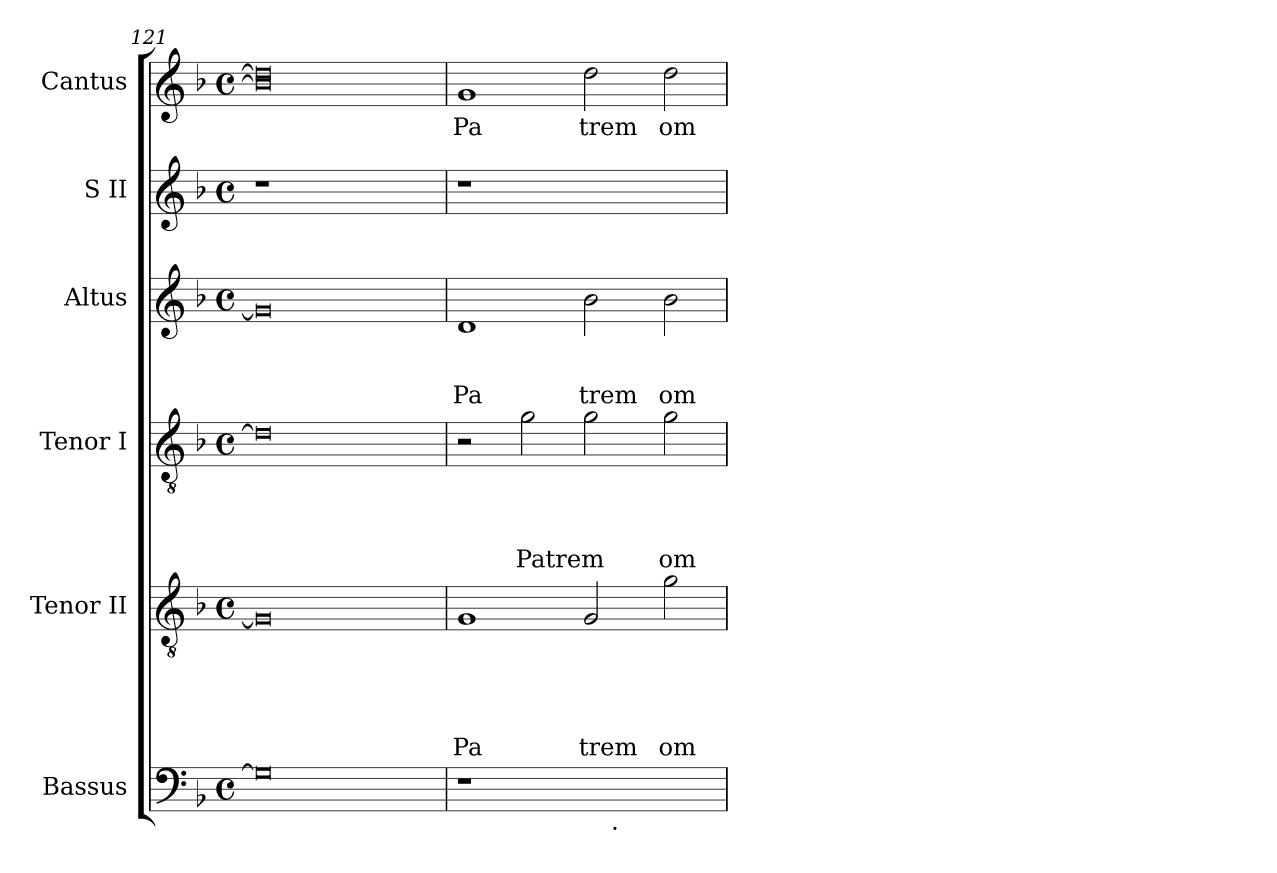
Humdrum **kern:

**kern	**text	**kern	**text	**text	**text	**text	**text	**kern	**text	**text	**text	**text	**kern	**text	**text	**text	**kern	**kern	**text
*part6	*part6	*part5	*part5	*part5	*part5	*part5	*part5	*part4	*part4	*part4	*part4	*part4	*part3	*part3	*part3	*part3	*part2	*part1	*part1
*staff6	*staff6	*staff5	*staff5	*staff5	*staff5	*staff5	*staff5	*staff4	*staff4	*staff4	*staff4	*staff4	*staff3	*staff3	*staff3	*staff3	*staff2	*staff1	*staff1
*I"Bassus	*	*I"Tenor II	*	*	*	*	*	*I"Tenor I	*	*	*	*	*I"Altus	*	*	*	*I"S II	*I"Cantus	*
*I'B	*	*I'T II	*	*	*	*	*	*I'T I	*	*	*	*	*I'A	*	*	*	*	*	*
*clefF4	*	*clefGv2	*	*	*	*	*	*clefGv2	*	*	*	*	*clefG2	*	*	*	*clefG2	*clefG2	*
*k[b-]	*	*k[b-]	*	*	*	*	*	*k[b-]	*	*	*	*	*k[b-]	*	*	*	*k[b-]	*k[b-]	*
*F:	*	*F:	*	*	*	*	*	*F:	*	*	*	*	*F:	*	*	*	*F:	*F:	*
*M4/4	*	*M4/4	*	*	*	*	*	*M4/4	*	*	*	*	*M4/4	*	*	*	*M4/4	*M4/4	*
*met(c)	*	*met(c)	*	*	*	*	*	*met(c)	*	*	*	*	*met(c)	*	*	*	*met(c)	*met(c)	*
=121	=121	=121	=121	=121	=121	=121	=121	=121	=121	=121	=121	=121	=121	=121	=121	=121	=121	=121	=121
0G]	.	0G]	.	.	.	.	.	0d]	.	.	.	.	0g]	.	.	.	1r	0b] 0dd]	.
.	.	.	.	.	.	.	.	.	.	.	.	.	.	.	.	.	1ryy	.	.
!!LO:LB:g=z
=122!	=122!	=122!	=122!	=122!	=122!	=122!	=122!	=122!	=122!	=122!	=122!	=122!	=122!	=122!	=122!	=122!	=122!	=122!	=122!
!	!	!	!	!	!	!	!LO:LY:b	!	!	!	!	!	!	!	!	!LO:LY:b	!	!	!LO:LY:b
1r	.	1G	.	.	.	.	Pa	2r	.	.	.	.	1d	.	.	Pa	1r	1g	Pa
!	!	!	!	!	!	!	!	!	!	!	!	!LO:LY:b	!	!	!	!	!	!	!
.	.	.	.	.	.	.	.	2g\	.	.	.	Patrem	.	.	.	.	.	.	.
!	!	!	!	!	!	!	!LO:LY:b	!	!	!	!	!	!	!	!	!LO:LY:b	!	!	!LO:LY:b
8ryy	.	2G/	.	.	.	.	trem	2g\	.	.	.	.	2b-\	.	.	trem	1ryy	2dd\	trem
!LO:TX:b:t=.	!	!	!	!	!	!	!	!	!	!	!	!	!	!	!	!	!	!	!
2..ryy	.	.	.	.	.	.	.	.	.	.	.	.	.	.	.	.	.	.	.
!	!	!	!	!	!	!	!LO:LY:b	!	!	!	!	!LO:LY:b	!	!	!	!LO:LY:b	!	!	!LO:LY:b
.	.	2g\	.	.	.	.	om	2g\	.	.	.	om	2b-\	.	.	om	.	2dd\	om
=	=	=	=	=	=	=	=	=	=	=	=	=	=	=	=	=	=	=	=
*-	*-	*-	*-	*-	*-	*-	*-	*-	*-	*-	*-	*-	*-	*-	*-	*-	*-	*-	*-
